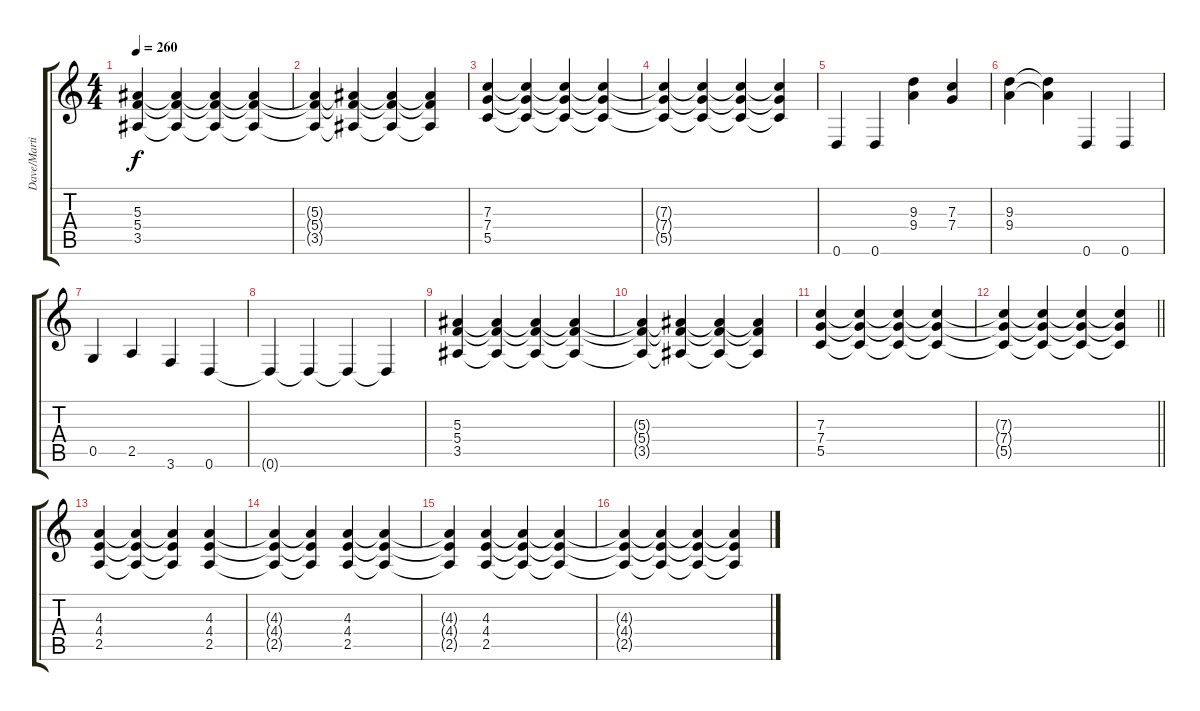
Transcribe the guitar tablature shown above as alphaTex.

\track ("Dave/Martin Rythm guitar" "Dave/Marti") {instrument distortionguitar}
\staff {score tabs}
\tuning (D4 A3 F3 C3 G2 D2) {hide}
\ts (4 4)
\tempo 260
\clef g2
\ks c
(5.3 5.4 3.5).4{dy f} (5.3{t} 5.4{t} 3.5{t}).4 (5.3{t} 5.4{t} 3.5{t}).4 (5.3{t} 5.4{t} 3.5{t}).4 |
(5.3{t} 5.4{t} 3.5{t}).4 (5.3{t} 5.4{t} 3.5{t}).4 (5.3{t} 5.4{t} 3.5{t}).4 (5.3{t} 5.4{t} 3.5{t}).4 |
(7.3 7.4 5.5).4 (7.3{t} 7.4{t} 5.5{t}).4 (7.3{t} 7.4{t} 5.5{t}).4 (7.3{t} 7.4{t} 5.5{t}).4 |
(7.3{t} 7.4{t} 5.5{t}).4 (7.3{t} 7.4{t} 5.5{t}).4 (7.3{t} 7.4{t} 5.5{t}).4 (7.3{t} 7.4{t} 5.5{t}).4 |
0.6.4 0.6.4 (9.3 9.4).4 (7.3 7.4).4 |
(9.3 9.4).4 (9.3{t} 9.4{t}).4 0.6.4 0.6.4 |
0.5.4 2.5.4 3.6.4 0.6.4 |
0.6{t}.4 0.6{t}.4 0.6{t}.4 0.6{t}.4 |
(5.3 5.4 3.5).4 (5.3{t} 5.4{t} 3.5{t}).4 (5.3{t} 5.4{t} 3.5{t}).4 (5.3{t} 5.4{t} 3.5{t}).4 |
(5.3{t} 5.4{t} 3.5{t}).4 (5.3{t} 5.4{t} 3.5{t}).4 (5.3{t} 5.4{t} 3.5{t}).4 (5.3{t} 5.4{t} 3.5{t}).4 |
(7.3 7.4 5.5).4 (7.3{t} 7.4{t} 5.5{t}).4 (7.3{t} 7.4{t} 5.5{t}).4 (7.3{t} 7.4{t} 5.5{t}).4 |
\barLineRight lightlight
(7.3{t} 7.4{t} 5.5{t}).4 (7.3{t} 7.4{t} 5.5{t}).4 (7.3{t} 7.4{t} 5.5{t}).4 (7.3{t} 7.4{t} 5.5{t}).4 |
(4.3 4.4 2.5).4 (4.3{t} 4.4{t} 2.5{t}).4 (4.3{t} 4.4{t} 2.5{t}).4 (4.3 4.4 2.5).4 |
(4.3{t} 4.4{t} 2.5{t}).4 (4.3{t} 4.4{t} 2.5{t}).4 (4.3 4.4 2.5).4 (4.3{t} 4.4{t} 2.5{t}).4 |
(4.3{t} 4.4{t} 2.5{t}).4 (4.3 4.4 2.5).4 (4.3{t} 4.4{t} 2.5{t}).4 (4.3{t} 4.4{t} 2.5{t}).4 |
(4.3{t} 4.4{t} 2.5{t}).4 (4.3{t} 4.4{t} 2.5{t}).4 (4.3{t} 4.4{t} 2.5{t}).4 (4.3{t} 4.4{t} 2.5{t}).4
